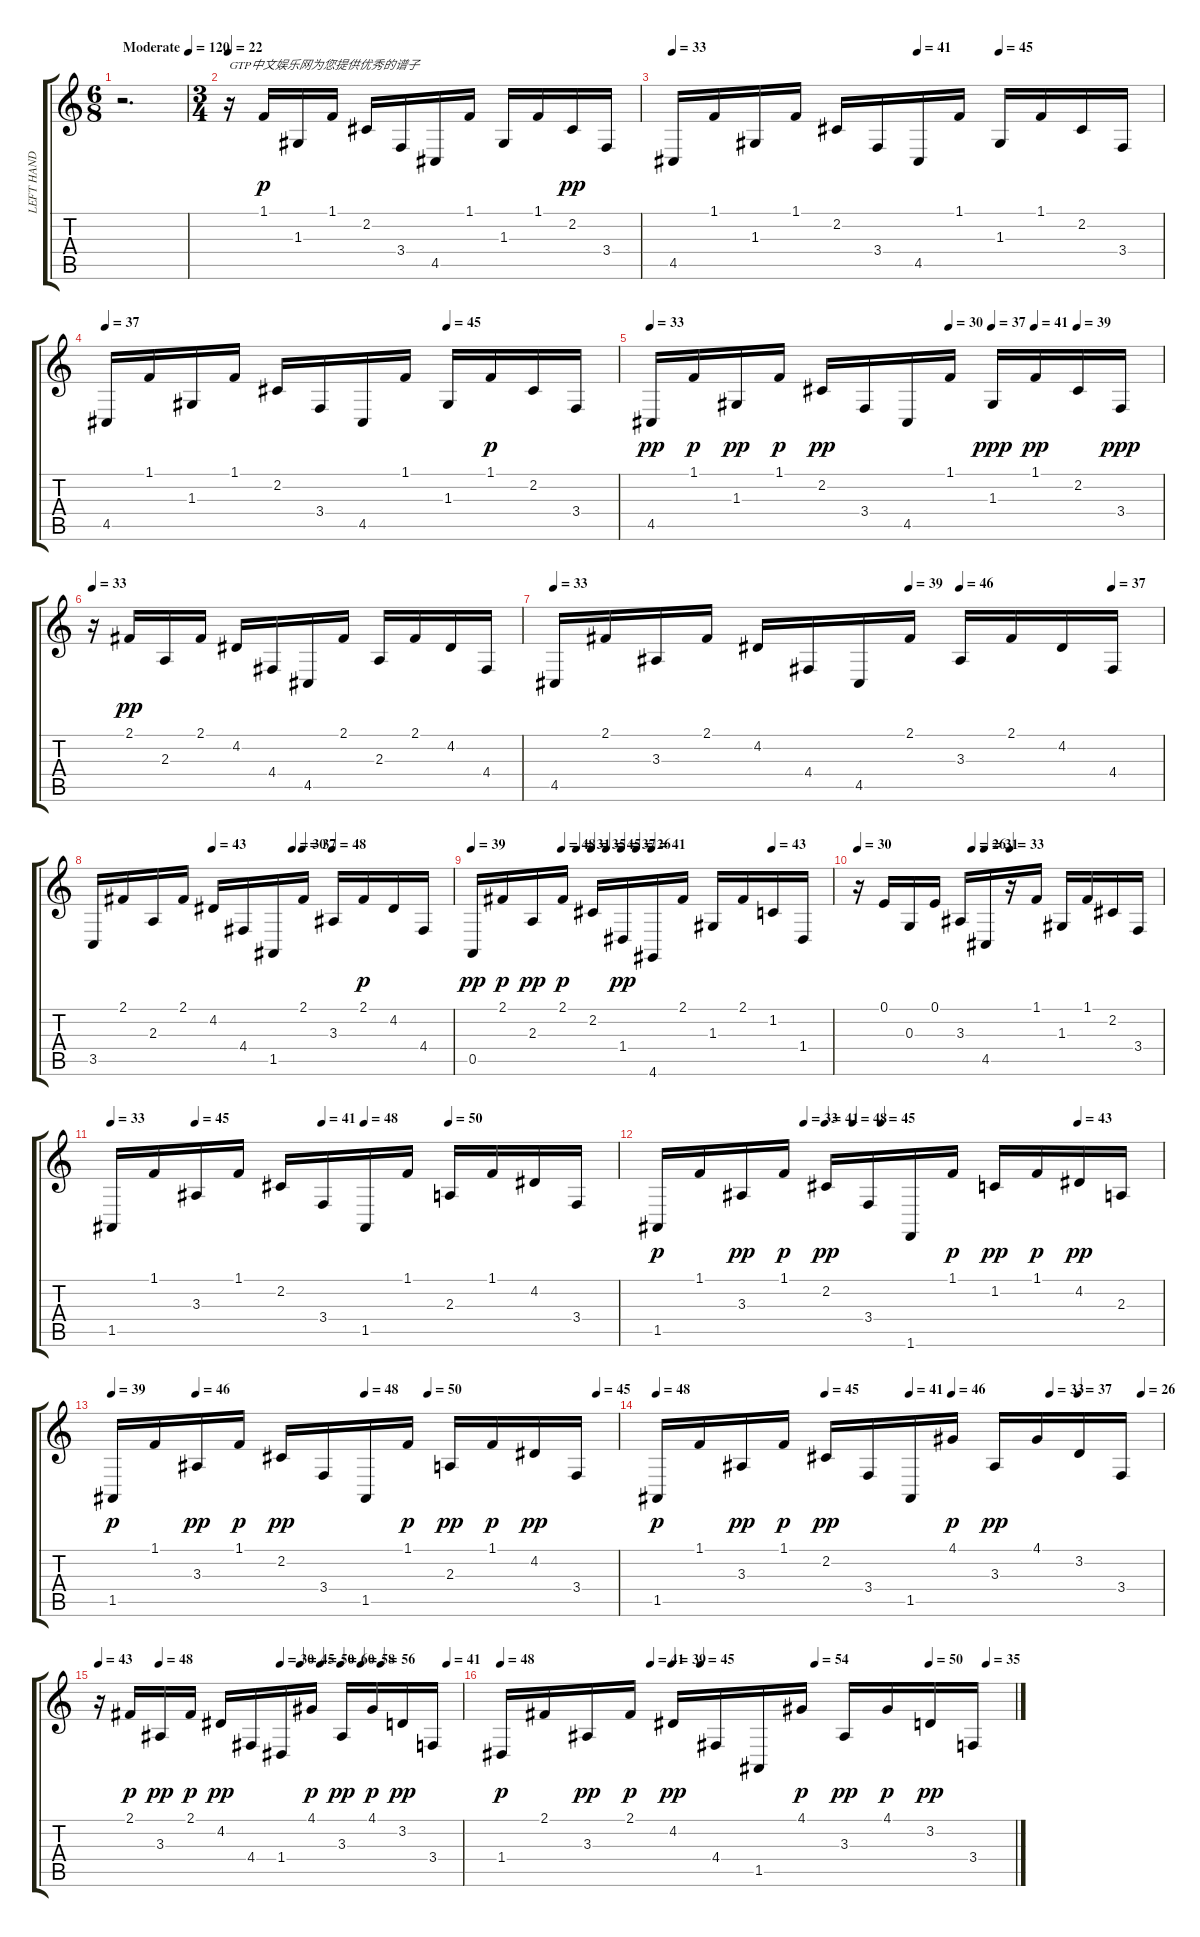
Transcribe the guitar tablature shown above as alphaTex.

\track ("LEFT HAND" "LEFT HAND") {instrument acousticgrandpiano}
\staff {score tabs}
\tuning (E4 B3 G3 D3 A2 E2) {hide}
\ts (6 8)
\tempo (120 "Moderate")
\clef g2
\ks c
r.2{d dy p instrument acousticgrandpiano} |
\ts (3 4)
\tempo 22
r.16{txt "GTP中文娱乐网为您提供优秀的谱子"} 1.1.16 1.3.16 1.1.16 2.2.16 3.4.16 4.5.16 1.1.16 1.3.16 1.1.16 2.2.16{dy pp} 3.4.16 |
\tempo 33
\tempo (41 0.5)
\tempo (45 0.6666666666666666)
4.5.16 1.1.16 1.3.16 1.1.16 2.2.16 3.4.16 4.5.16 1.1.16 1.3.16 1.1.16 2.2.16 3.4.16 |
\tempo 37
\tempo (45 0.6666666666666666)
4.5.16 1.1.16 1.3.16 1.1.16 2.2.16 3.4.16 4.5.16 1.1.16 1.3.16 1.1.16{dy p} 2.2.16 3.4.16 |
\tempo 33
\tempo (30 0.5833333333333334)
\tempo (37 0.6666666666666666)
\tempo (41 0.75)
\tempo (39 0.8333333333333334)
4.5.16{dy pp} 1.1.16{dy p} 1.3.16{dy pp} 1.1.16{dy p} 2.2.16{dy pp} 3.4.16 4.5.16 1.1.16 1.3.16{dy ppp} 1.1.16{dy pp} 2.2.16 3.4.16{dy ppp} |
\tempo 33
r.16 2.1.16{dy pp} 2.3.16 2.1.16 4.2.16 4.4.16 4.5.16 2.1.16 2.3.16 2.1.16 4.2.16 4.4.16 |
\tempo 33
\tempo (39 0.5833333333333334)
\tempo (46 0.6666666666666666)
\tempo (37 0.9166666666666666)
4.5.16 2.1.16 3.3.16 2.1.16 4.2.16 4.4.16 4.5.16 2.1.16 3.3.16 2.1.16 4.2.16 4.4.16 |
\tempo (43 0.3333333333333333)
\tempo (30 0.5555555555555556)
\tempo (37 0.5833333333333334)
\tempo (48 0.6666666666666666)
3.5.16 2.1.16 2.3.16 2.1.16 4.2.16 4.4.16 1.5.16 2.1.16 3.3.16 2.1.16{dy p} 4.2.16 4.4.16 |
\tempo 39
\tempo (48 0.25)
\tempo (31 0.2916666666666667)
\tempo (35 0.3333333333333333)
\tempo (45 0.375)
\tempo (37 0.4166666666666667)
\tempo (26 0.4583333333333333)
\tempo (41 0.5)
\tempo (43 0.8333333333333334)
0.5.16{dy pp} 2.1.16{dy p} 2.3.16{dy pp} 2.1.16{dy p} 2.2.16 1.4.16{dy pp} 4.6.16 2.1.16 1.3.16 2.1.16 1.2.16 1.4.16 |
\tempo 30
\tempo (26 0.375)
\tempo (31 0.4166666666666667)
\tempo (33 0.5)
r.16 0.1.16 0.3.16 0.1.16 3.3.16 4.5.16 r.16 1.1.16 1.3.16 1.1.16 2.2.16 3.4.16 |
\tempo 33
\tempo (45 0.16666666666666666)
\tempo (41 0.4166666666666667)
\tempo (48 0.5)
\tempo (50 0.6666666666666666)
1.5.16 1.1.16 3.3.16 1.1.16 2.2.16 3.4.16 1.5.16 1.1.16 2.3.16 1.1.16 4.2.16 3.4.16 |
\tempo (33 0.2916666666666667)
\tempo (41 0.3333333333333333)
\tempo (48 0.3888888888888889)
\tempo (45 0.4444444444444444)
\tempo (43 0.8333333333333334)
1.5.16{dy p} 1.1.16 3.3.16{dy pp} 1.1.16{dy p} 2.2.16{dy pp} 3.4.16 1.6.16 1.1.16{dy p} 1.2.16{dy pp} 1.1.16{dy p} 4.2.16{dy pp} 2.3.16 |
\tempo 39
\tempo (46 0.16666666666666666)
\tempo (48 0.5)
\tempo (50 0.625)
\tempo (45 0.9583333333333334)
1.5.16{dy p} 1.1.16 3.3.16{dy pp} 1.1.16{dy p} 2.2.16{dy pp} 3.4.16 1.5.16 1.1.16{dy p} 2.3.16{dy pp} 1.1.16{dy p} 4.2.16{dy pp} 3.4.16 |
\tempo 48
\tempo (45 0.3333333333333333)
\tempo (41 0.5)
\tempo (46 0.5833333333333334)
\tempo (33 0.7777777777777778)
\tempo (37 0.8333333333333334)
\tempo (26 0.9583333333333334)
1.5.16{dy p} 1.1.16 3.3.16{dy pp} 1.1.16{dy p} 2.2.16{dy pp} 3.4.16 1.5.16 4.1.16{dy p} 3.3.16{dy pp} 4.1.16 3.2.16 3.4.16 |
\tempo 43
\tempo (48 0.16666666666666666)
\tempo (30 0.5)
\tempo (45 0.5555555555555556)
\tempo (50 0.6111111111111112)
\tempo (60 0.6666666666666666)
\tempo (58 0.7222222222222222)
\tempo (56 0.7777777777777778)
\tempo (41 0.9583333333333334)
r.16 2.1.16{dy p} 3.3.16{dy pp} 2.1.16{dy p} 4.2.16{dy pp} 4.4.16 1.4.16 4.1.16{dy p} 3.3.16{dy pp} 4.1.16{dy p} 3.2.16{dy pp} 3.4.16 |
\tempo 48
\tempo (41 0.2916666666666667)
\tempo (39 0.3333333333333333)
\tempo (45 0.3888888888888889)
\tempo (54 0.6111111111111112)
\tempo (50 0.8333333333333334)
\tempo (35 0.9444444444444444)
1.4.16{dy p} 2.1.16 3.3.16{dy pp} 2.1.16{dy p} 4.2.16{dy pp} 4.4.16 1.5.16 4.1.16{dy p} 3.3.16{dy pp} 4.1.16{dy p} 3.2.16{dy pp} 3.4.16
